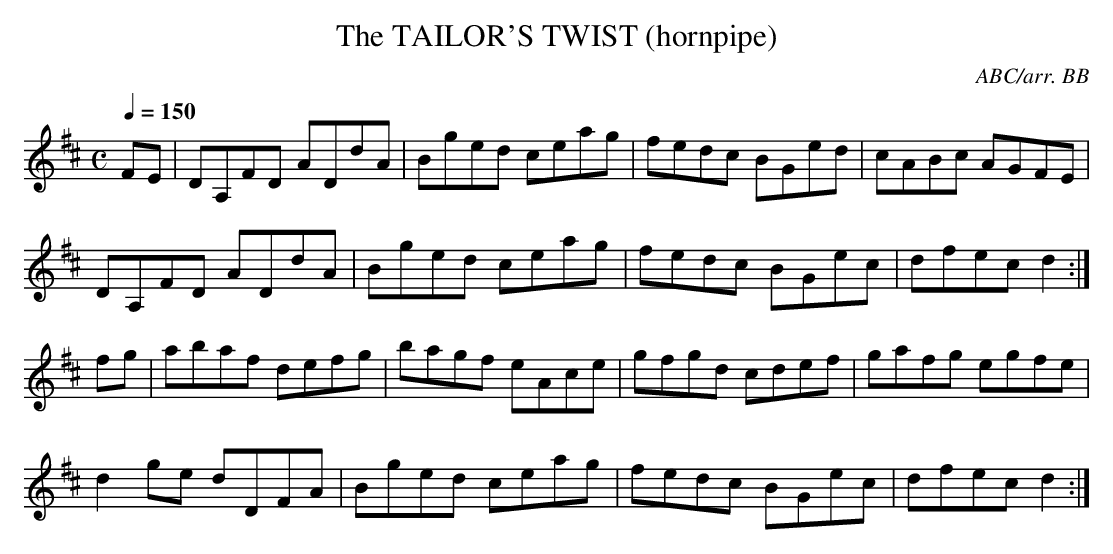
X:1
T:TAILOR'S TWIST (hornpipe), The
C:ABC/arr. BB
L:1/8
Q:1/4=150
M:C
K:D
FE|DA,FD ADdA|Bged ceag|fedc BGed|cABc AGFE|
DA,FD ADdA|Bged ceag|fedc BGec|dfec d2:|
fg|abaf defg|bagf eAce|gfgd cdef|gafg egfe|
d2ge dDFA|Bged ceag|fedc BGec|dfec d2:|
